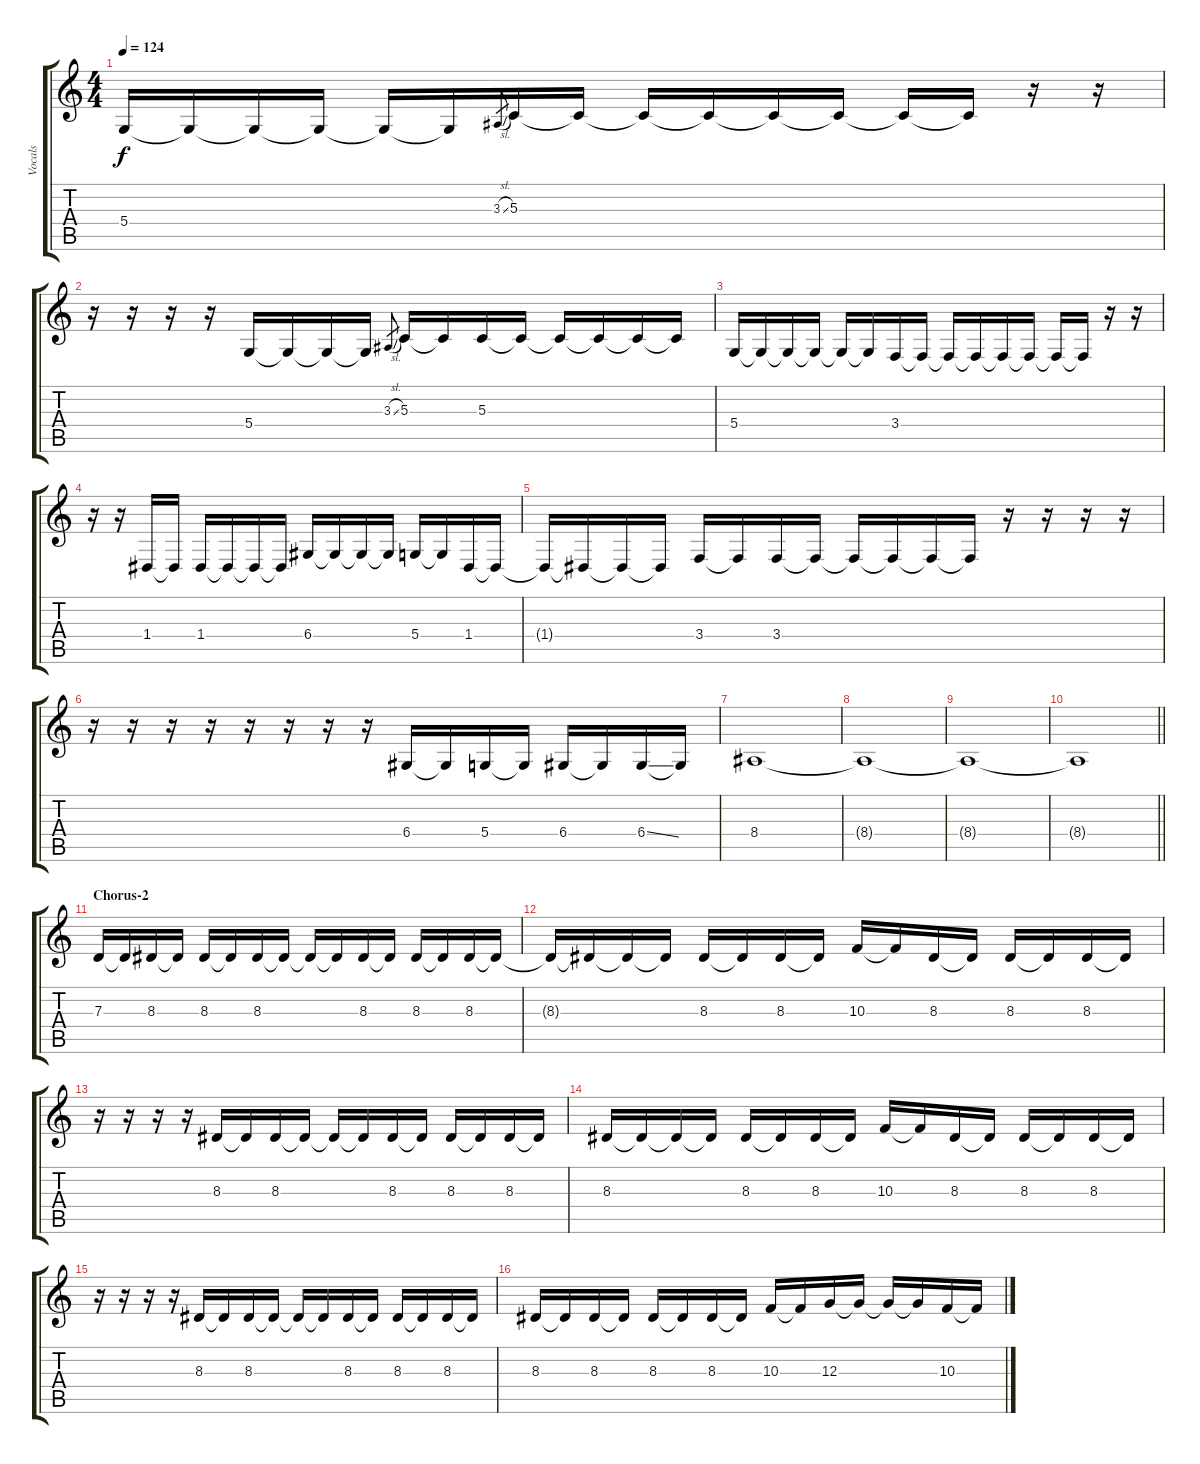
\track ("Vocals" "Vocals") {instrument trumpet}
\staff {score tabs}
\tuning (E4 B3 G3 D3 A2 E2) {hide}
\ts (4 4)
\tempo 124
\clef g2
\ks c
5.4.16{dy f} 5.4{t}.16 5.4{t}.16 5.4{t}.16 5.4{t}.16 5.4{t}.16 3.3{sl}.8{gr} 5.3.16 5.3{t}.16 5.3{t}.16 5.3{t}.16 5.3{t}.16 5.3{t}.16 5.3{t}.16 5.3{t}.16 r.16 r.16 |
r.16 r.16 r.16 r.16 5.4.16 5.4{t}.16 5.4{t}.16 5.4{t}.16 3.3{sl}.8{gr} 5.3.16 5.3{t}.16 5.3.16 5.3{t}.16 5.3{t}.16 5.3{t}.16 5.3{t}.16 5.3{t}.16 |
5.4.16 5.4{t}.16 5.4{t}.16 5.4{t}.16 5.4{t}.16 5.4{t}.16 3.4.16 3.4{t}.16 3.4{t}.16 3.4{t}.16 3.4{t}.16 3.4{t}.16 3.4{t}.16 3.4{t}.16 r.16 r.16 |
r.16 r.16 1.4.16 1.4{t}.16 1.4.16 1.4{t}.16 1.4{t}.16 1.4{t}.16 6.4.16 6.4{t}.16 6.4{t}.16 6.4{t}.16 5.4.16 5.4{t}.16 1.4.16 1.4{t}.16 |
1.4{t}.16 1.4{t}.16 1.4{t}.16 1.4{t}.16 3.4.16 3.4{t}.16 3.4.16 3.4{t}.16 3.4{t}.16 3.4{t}.16 3.4{t}.16 3.4{t}.16 r.16 r.16 r.16 r.16 |
r.16 r.16 r.16 r.16 r.16 r.16 r.16 r.16 6.4.16 6.4{t}.16 5.4.16 5.4{t}.16 6.4.16 6.4{t}.16 6.4{ss}.16 6.4{t}.16 |
8.4.1 |
8.4{t}.1 |
8.4{t}.1 |
\barLineRight lightlight
8.4{t}.1 |
\section ("" "Chorus-2")
7.3.16 7.3{t}.16 8.3.16 8.3{t}.16 8.3.16 8.3{t}.16 8.3.16 8.3{t}.16 8.3{t}.16 8.3{t}.16 8.3.16 8.3{t}.16 8.3.16 8.3{t}.16 8.3.16 8.3{t}.16 |
8.3{t}.16 8.3{t}.16 8.3{t}.16 8.3{t}.16 8.3.16 8.3{t}.16 8.3.16 8.3{t}.16 10.3.16 10.3{t}.16 8.3.16 8.3{t}.16 8.3.16 8.3{t}.16 8.3.16 8.3{t}.16 |
r.16 r.16 r.16 r.16 8.3.16 8.3{t}.16 8.3.16 8.3{t}.16 8.3{t}.16 8.3{t}.16 8.3.16 8.3{t}.16 8.3.16 8.3{t}.16 8.3.16 8.3{t}.16 |
8.3.16 8.3{t}.16 8.3{t}.16 8.3{t}.16 8.3.16 8.3{t}.16 8.3.16 8.3{t}.16 10.3.16 10.3{t}.16 8.3.16 8.3{t}.16 8.3.16 8.3{t}.16 8.3.16 8.3{t}.16 |
r.16 r.16 r.16 r.16 8.3.16 8.3{t}.16 8.3.16 8.3{t}.16 8.3{t}.16 8.3{t}.16 8.3.16 8.3{t}.16 8.3.16 8.3{t}.16 8.3.16 8.3{t}.16 |
8.3.16 8.3{t}.16 8.3.16 8.3{t}.16 8.3.16 8.3{t}.16 8.3.16 8.3{t}.16 10.3.16 10.3{t}.16 12.3.16 12.3{t}.16 12.3{t}.16 12.3{t}.16 10.3.16 10.3{t}.16
